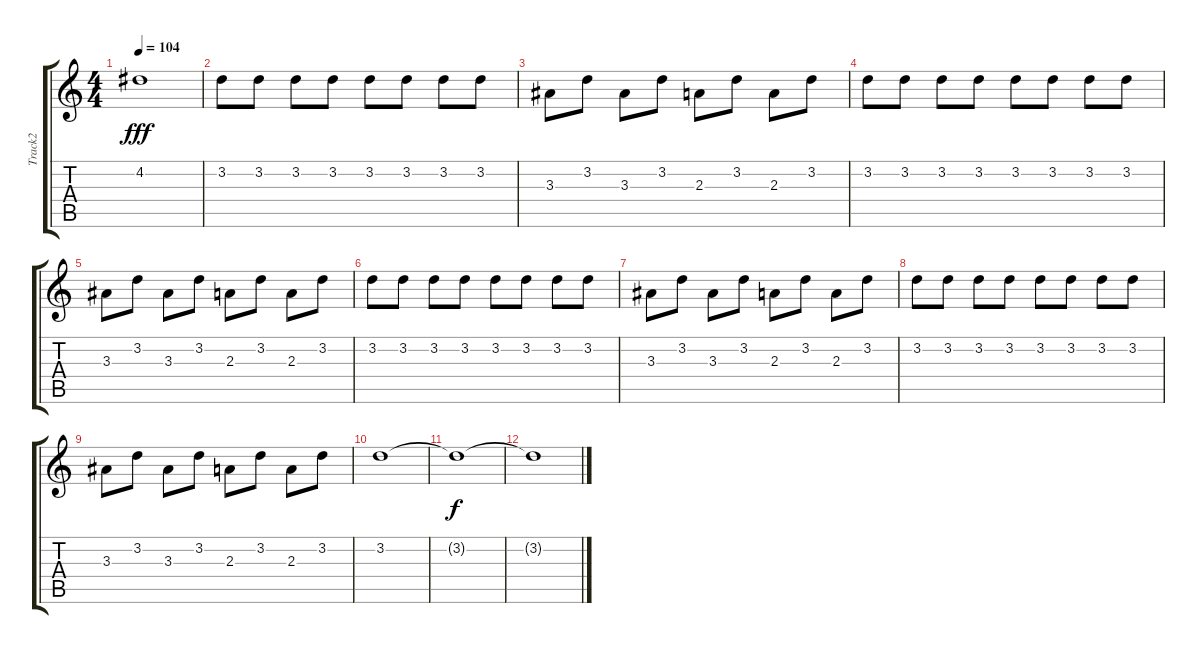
\track ("Track2" "Track2") {instrument electricguitarclean}
\staff {score tabs}
\tuning (E4 B3 G3 D3 A2 E2) {hide}
\ts (4 4)
\tempo 104
\clef g2
\ks c
4.2.1{dy fff} |
3.2.8{instrument overdrivenguitar} 3.2.8 3.2.8 3.2.8 3.2.8 3.2.8 3.2.8 3.2.8 |
3.3.8 3.2.8 3.3.8 3.2.8 2.3.8 3.2.8 2.3.8 3.2.8 |
3.2.8 3.2.8 3.2.8 3.2.8 3.2.8 3.2.8 3.2.8 3.2.8 |
3.3.8 3.2.8 3.3.8 3.2.8 2.3.8 3.2.8 2.3.8 3.2.8 |
3.2.8 3.2.8 3.2.8 3.2.8 3.2.8 3.2.8 3.2.8 3.2.8 |
3.3.8 3.2.8 3.3.8 3.2.8 2.3.8 3.2.8 2.3.8 3.2.8 |
3.2.8 3.2.8 3.2.8 3.2.8 3.2.8 3.2.8 3.2.8 3.2.8 |
3.3.8 3.2.8 3.3.8 3.2.8 2.3.8 3.2.8 2.3.8 3.2.8 |
3.2.1 |
3.2{t}.1{dy f} |
3.2{t}.1
